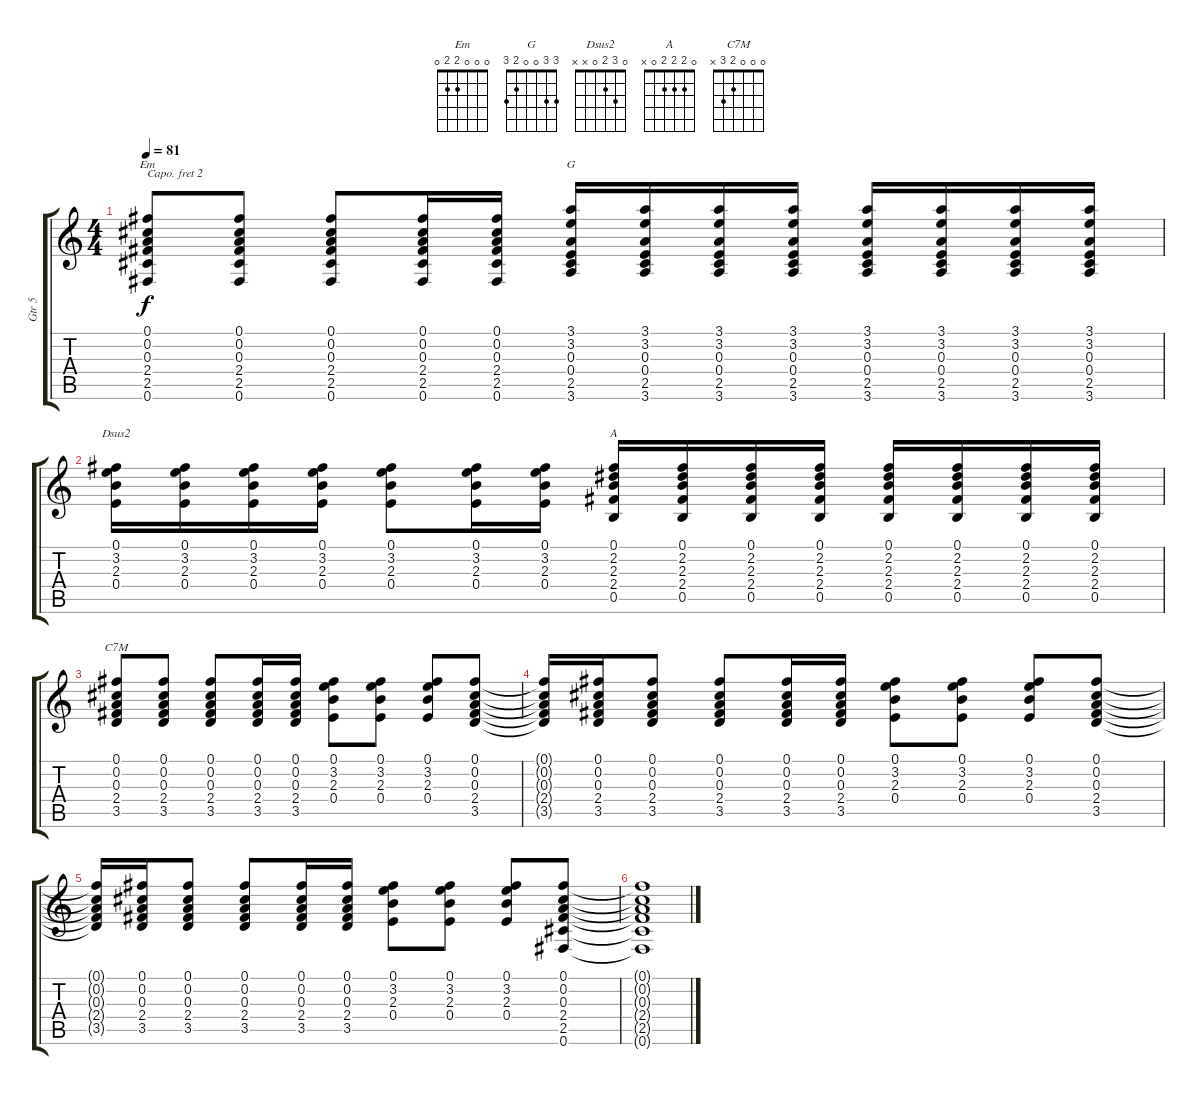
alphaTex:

\track ("Gtr 5" "Gtr 5") {instrument distortionguitar}
\staff {score tabs}
\capo 2
\tuning (E4 B3 G3 D3 A2 E2) {hide}
\chord ("Em" 0 0 0 2 2 0)
\chord ("G" 3 3 0 0 2 3)
\chord ("Dsus2" 0 3 2 0 x x)
\chord ("A" 0 2 2 2 0 x)
\chord ("C7M" 0 0 0 2 3 x)
\ts (4 4)
\tempo 81
\clef g2
\ks c
(0.1 0.2 0.3 2.4 2.5 0.6).8{ch "Em" dy f} (0.1 0.2 0.3 2.4 2.5 0.6).8 (0.1 0.2 0.3 2.4 2.5 0.6).8 (0.1 0.2 0.3 2.4 2.5 0.6).16 (0.1 0.2 0.3 2.4 2.5 0.6).16 (3.1 3.2 0.3 0.4 2.5 3.6).16{ch "G"} (3.1 3.2 0.3 0.4 2.5 3.6).16 (3.1 3.2 0.3 0.4 2.5 3.6).16 (3.1 3.2 0.3 0.4 2.5 3.6).16 (3.1 3.2 0.3 0.4 2.5 3.6).16 (3.1 3.2 0.3 0.4 2.5 3.6).16 (3.1 3.2 0.3 0.4 2.5 3.6).16 (3.1 3.2 0.3 0.4 2.5 3.6).16 |
(0.1 3.2 2.3 0.4).16{ch "Dsus2"} (0.1 3.2 2.3 0.4).16 (0.1 3.2 2.3 0.4).16 (0.1 3.2 2.3 0.4).16 (0.1 3.2 2.3 0.4).8 (0.1 3.2 2.3 0.4).16 (0.1 3.2 2.3 0.4).16 (0.1 2.2 2.3 2.4 0.5).16{ch "A"} (0.1 2.2 2.3 2.4 0.5).16 (0.1 2.2 2.3 2.4 0.5).16 (0.1 2.2 2.3 2.4 0.5).16 (0.1 2.2 2.3 2.4 0.5).16 (0.1 2.2 2.3 2.4 0.5).16 (0.1 2.2 2.3 2.4 0.5).16 (0.1 2.2 2.3 2.4 0.5).16 |
(0.1 0.2 0.3 2.4 3.5).8{ch "C7M"} (0.1 0.2 0.3 2.4 3.5).8 (0.1 0.2 0.3 2.4 3.5).8 (0.1 0.2 0.3 2.4 3.5).16 (0.1 0.2 0.3 2.4 3.5).16 (0.1 3.2 2.3 0.4).8 (0.1 3.2 2.3 0.4).8 (0.1 3.2 2.3 0.4).8 (0.1 0.2 0.3 2.4 3.5).8 |
(0.1{t} 0.2{t} 0.3{t} 2.4{t} 3.5{t}).16 (0.1 0.2 0.3 2.4 3.5).16 (0.1 0.2 0.3 2.4 3.5).8 (0.1 0.2 0.3 2.4 3.5).8 (0.1 0.2 0.3 2.4 3.5).16 (0.1 0.2 0.3 2.4 3.5).16 (0.1 3.2 2.3 0.4).8 (0.1 3.2 2.3 0.4).8 (0.1 3.2 2.3 0.4).8 (0.1 0.2 0.3 2.4 3.5).8 |
(0.1{t} 0.2{t} 0.3{t} 2.4{t} 3.5{t}).16 (0.1 0.2 0.3 2.4 3.5).16 (0.1 0.2 0.3 2.4 3.5).8 (0.1 0.2 0.3 2.4 3.5).8 (0.1 0.2 0.3 2.4 3.5).16 (0.1 0.2 0.3 2.4 3.5).16 (0.1 3.2 2.3 0.4).8 (0.1 3.2 2.3 0.4).8 (0.1 3.2 2.3 0.4).8 (0.1 0.2 0.3 2.4 2.5 0.6).8 |
(0.1{t} 0.2{t} 0.3{t} 2.4{t} 2.5{t} 0.6{t}).1
